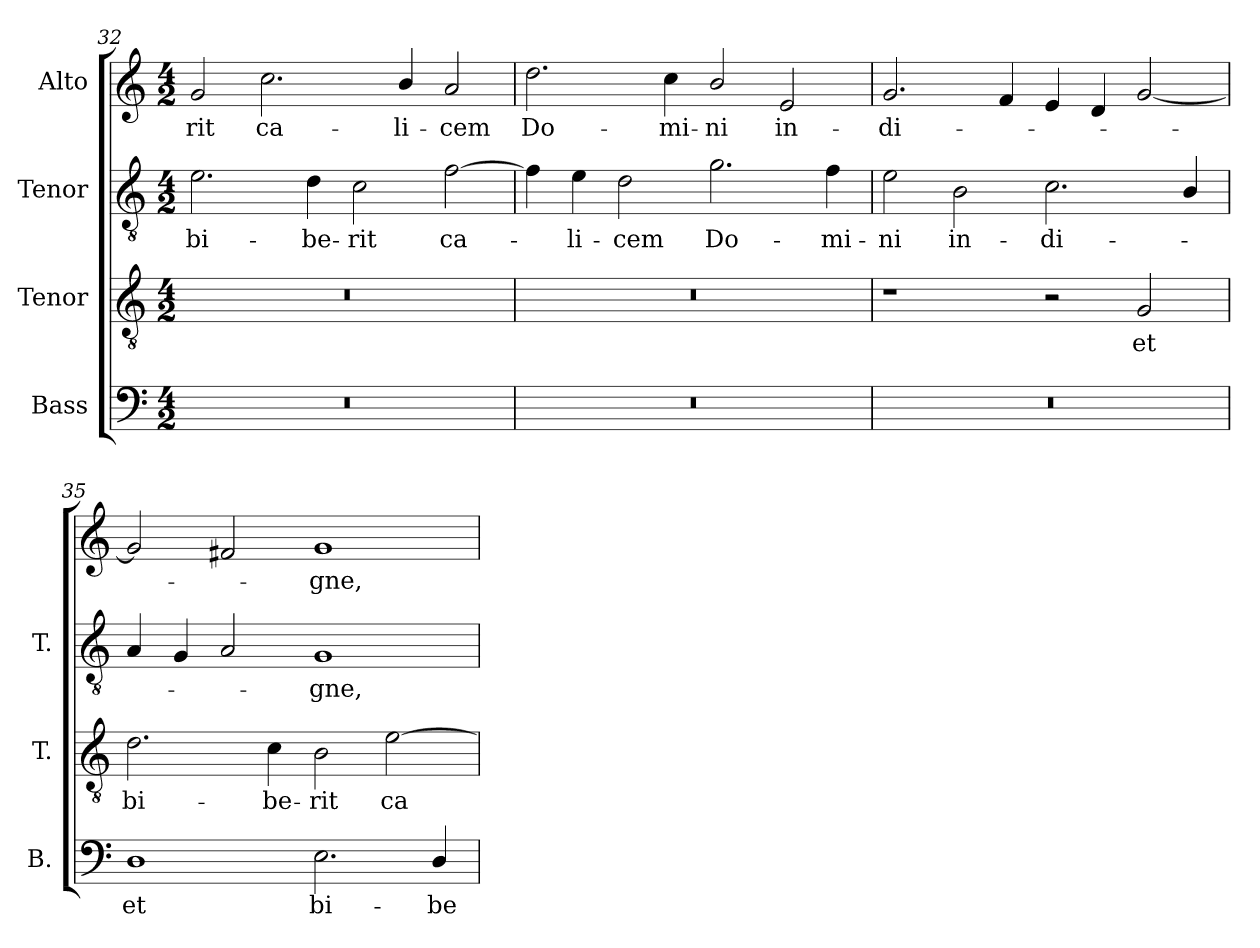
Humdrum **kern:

**kern	**text	**kern	**text	**kern	**text	**kern	**text
*part4	*part4	*part3	*part3	*part2	*part2	*part1	*part1
*staff4	*staff4	*staff3	*staff3	*staff2	*staff2	*staff1	*staff1
*I"Bass	*	*I"Tenor	*	*I"Tenor	*	*I"Alto	*
*I'B.	*	*I'T.	*	*I'T.	*	*	*
!!LO:LB:g=z
*clefF4	*	*clefGv2	*	*clefGv2	*	*clefG2	*
*	*	*ITrd7c12	*	*ITrd7c12	*	*	*
*k[]	*	*k[]	*	*k[]	*	*k[]	*
*C:	*	*C:	*	*C:	*	*C:	*
*M4/2	*	*M4/2	*	*M4/2	*	*M4/2	*
=32	=32	=32	=32	=32	=32	=32	=32
!LO:N:vis=1	!	!LO:N:vis=1	!	!	!	!	!
!	!	!	!	!	!LO:LY:b:color=#000000	!	!
!	!	!	!	!	!	!	!LO:LY:b:color=#000000
0r	.	0r	.	2.Ei\	bi-	2gi/	-rit
!	!	!	!	!	!	!	!LO:LY:b:color=#000000
.	.	.	.	.	.	2.cci\	ca-
!	!	!	!	!	!LO:LY:b:color=#000000	!	!
.	.	.	.	4Di\	-be-	.	.
!	!	!	!	!	!LO:LY:b:color=#000000	!	!
.	.	.	.	2Ci\	-rit	.	.
!	!	!	!	!	!	!	!LO:LY:b:color=#000000
.	.	.	.	.	.	4bi/	-li-
!	!	!	!	!	!LO:LY:b:color=#000000	!	!
!	!	!	!	!	!	!	!LO:LY:b:color=#000000
.	.	.	.	[2Fi\	ca-	2ai/	-cem
=33	=33	=33	=33	=33	=33	=33	=33
!LO:N:vis=1	!	!LO:N:vis=1	!	!	!	!	!
!	!	!	!	!	!	!	!LO:LY:b:color=#000000
0r	.	0r	.	4Fi\]	.	2.ddi\	Do-
!	!	!	!	!	!LO:LY:b:color=#000000	!	!
.	.	.	.	4Ei\	-li-	.	.
!	!	!	!	!	!LO:LY:b:color=#000000	!	!
.	.	.	.	2Di\	-cem	.	.
!	!	!	!	!	!	!	!LO:LY:b:color=#000000
.	.	.	.	.	.	4cci\	-mi-
!	!	!	!	!	!LO:LY:b:color=#000000	!	!
!	!	!	!	!	!	!	!LO:LY:b:color=#000000
.	.	.	.	2.Gi\	Do-	2bi/	-ni
!	!	!	!	!	!	!	!LO:LY:b:color=#000000
.	.	.	.	.	.	2ei/	in-
!	!	!	!	!	!LO:LY:b:color=#000000	!	!
.	.	.	.	4Fi\	-mi-	.	.
=34	=34	=34	=34	=34	=34	=34	=34
!LO:N:vis=1	!	!	!	!	!	!	!
!	!	!	!	!	!LO:LY:b:color=#000000	!	!
!	!	!	!	!	!	!	!LO:LY:b:color=#000000
0r	.	1r	.	2Ei\	-ni	2.gi/	-di-
!	!	!	!	!	!LO:LY:b:color=#000000	!	!
.	.	.	.	2BBi\	in-	.	.
.	.	.	.	.	.	4fi/	.
!	!	!	!	!	!LO:LY:b:color=#000000	!	!
.	.	2r	.	2.Ci\	-di-	4ei/	.
.	.	.	.	.	.	4di/	.
!	!	!	!LO:LY:b:color=#000000	!	!	!	!
.	.	2GGi/	et	.	.	[2gi/	.
.	.	.	.	4BBi/	.	.	.
=35	=35	=35	=35	=35	=35	=35	=35
!	!LO:LY:b:color=#000000	!	!	!	!	!	!
!	!	!	!LO:LY:b:color=#000000	!	!	!	!
1Di	et	2.Di\	bi-	4AAi/	.	2gi/]	.
.	.	.	.	4GGi/	.	.	.
.	.	.	.	2AAi/	.	2f#Xi/	.
!	!	!	!LO:LY:b:color=#000000	!	!	!	!
.	.	4Ci\	-be-	.	.	.	.
!	!LO:LY:b:color=#000000	!	!	!	!	!	!
!	!	!	!LO:LY:b:color=#000000	!	!	!	!
!	!	!	!	!	!LO:LY:b:color=#000000	!	!
!	!	!	!	!	!	!	!LO:LY:b:color=#000000
2.Ei\	bi-	2BBi\	-rit	1GGi	-gne,	1gi	-gne,
!	!	!	!LO:LY:b:color=#000000	!	!	!	!
.	.	[2Ei\	ca-	.	.	.	.
!	!LO:LY:b:color=#000000	!	!	!	!	!	!
4Di/	-be-	.	.	.	.	.	.
=	=	=	=	=	=	=	=
*-	*-	*-	*-	*-	*-	*-	*-
